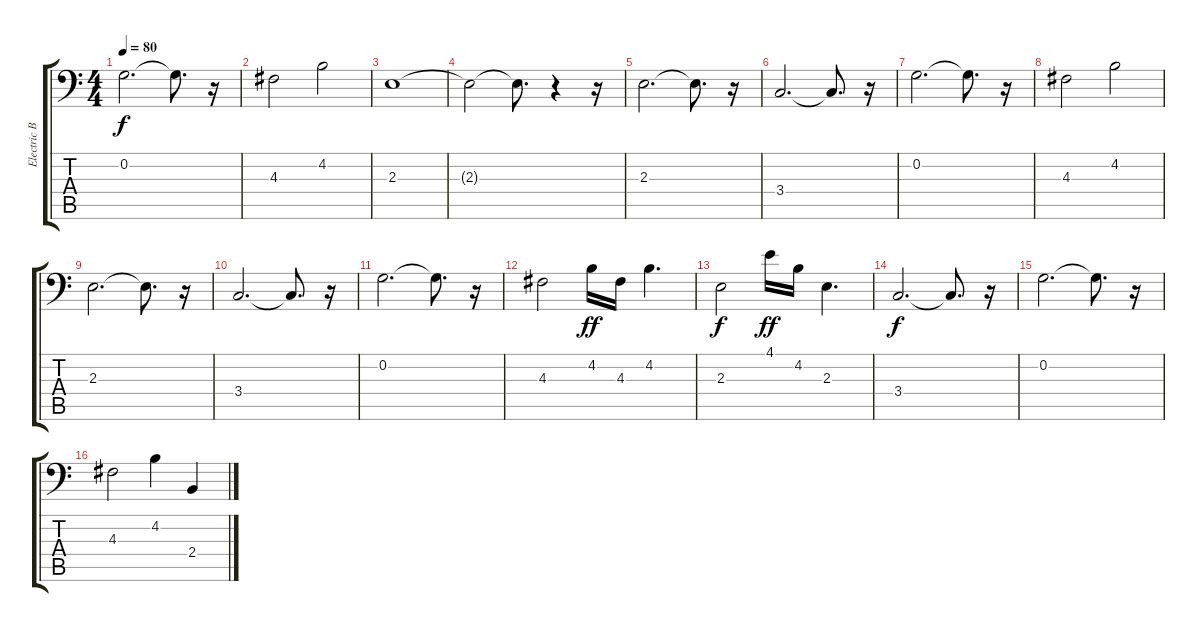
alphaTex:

\track ("Electric Bass" "Electric B") {instrument electricbassfinger}
\staff {score tabs}
\tuning (C3 G2 D2 A1 E1 B0) {hide}
\ts (4 4)
\tempo 80
\clef f4
\ks c
0.2.2{d dy f} 0.2{t}.8{d} r.16 |
4.3.2 4.2.2 |
2.3.1 |
2.3{t}.2 2.3{t}.8{d} r.4 r.16 |
2.3.2{d} 2.3{t}.8{d} r.16 |
3.4.2{d} 3.4{t}.8{d} r.16 |
0.2.2{d} 0.2{t}.8{d} r.16 |
4.3.2 4.2.2 |
2.3.2{d} 2.3{t}.8{d} r.16 |
3.4.2{d} 3.4{t}.8{d} r.16 |
0.2.2{d} 0.2{t}.8{d} r.16 |
4.3.2 4.2.16{dy ff} 4.3.16 4.2.4{d} |
2.3.2{dy f} 4.1.16{dy ff} 4.2.16 2.3.4{d} |
3.4.2{d dy f} 3.4{t}.8{d} r.16 |
0.2.2{d} 0.2{t}.8{d} r.16 |
4.3.2 4.2.4 2.4.4
